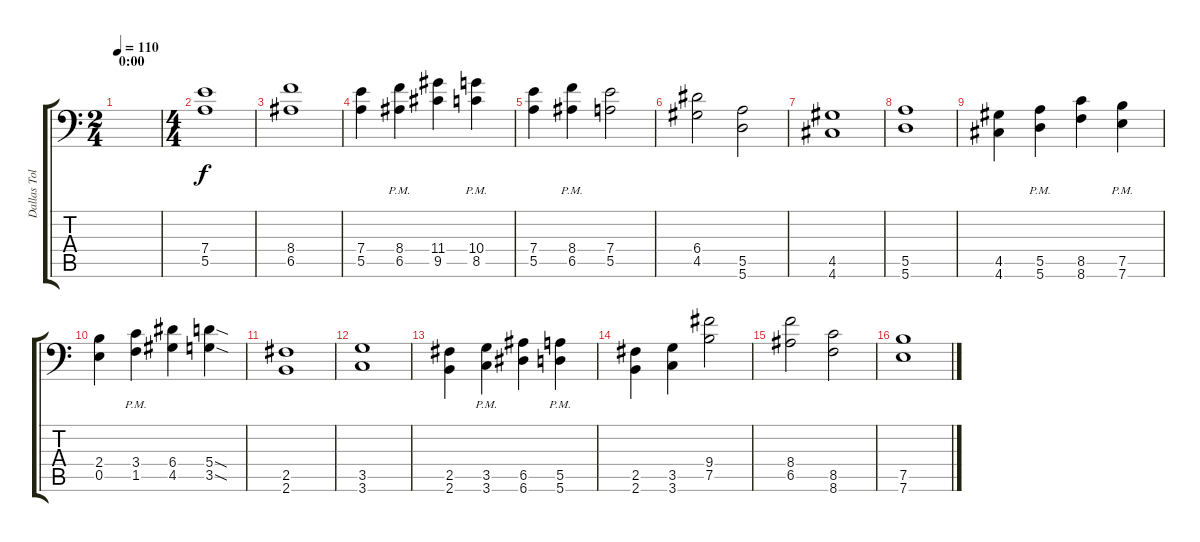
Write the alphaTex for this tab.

\track ("Dallas Toler-Wade" "Dallas Tol") {instrument distortionguitar}
\staff {score tabs}
\tuning (B3 Gb3 D3 A2 E2 A1) {hide}
\ts (2 4)
\section ("" "0:00")
\tempo 110
\clef f4
\ks c
|
\ts (4 4)
(7.4 5.5).1 |
(8.4 6.5).1 |
(7.4 5.5).4 (8.4{pm} 6.5{pm}).4 (11.4 9.5).4 (10.4{pm} 8.5{pm}).4 |
(7.4 5.5).4 (8.4{pm} 6.5{pm}).4 (7.4 5.5).2 |
(6.4 4.5).2 (5.5 5.6).2 |
(4.5 4.6).1 |
(5.5 5.6).1 |
(4.5 4.6).4 (5.5{pm} 5.6{pm}).4 (8.5 8.6).4 (7.5{pm} 7.6{pm}).4 |
(2.4 0.5).4 (3.4{pm} 1.5{pm}).4 (6.4 4.5).4 (5.4{sod} 3.5{sod}).4 |
(2.5 2.6).1 |
(3.5 3.6).1 |
(2.5 2.6).4 (3.5{pm} 3.6{pm}).4 (6.5 6.6).4 (5.5{pm} 5.6{pm}).4 |
(2.5 2.6).4 (3.5 3.6).4 (9.4 7.5).2 |
(8.4 6.5).2 (8.5 8.6).2 |
(7.5 7.6).1
